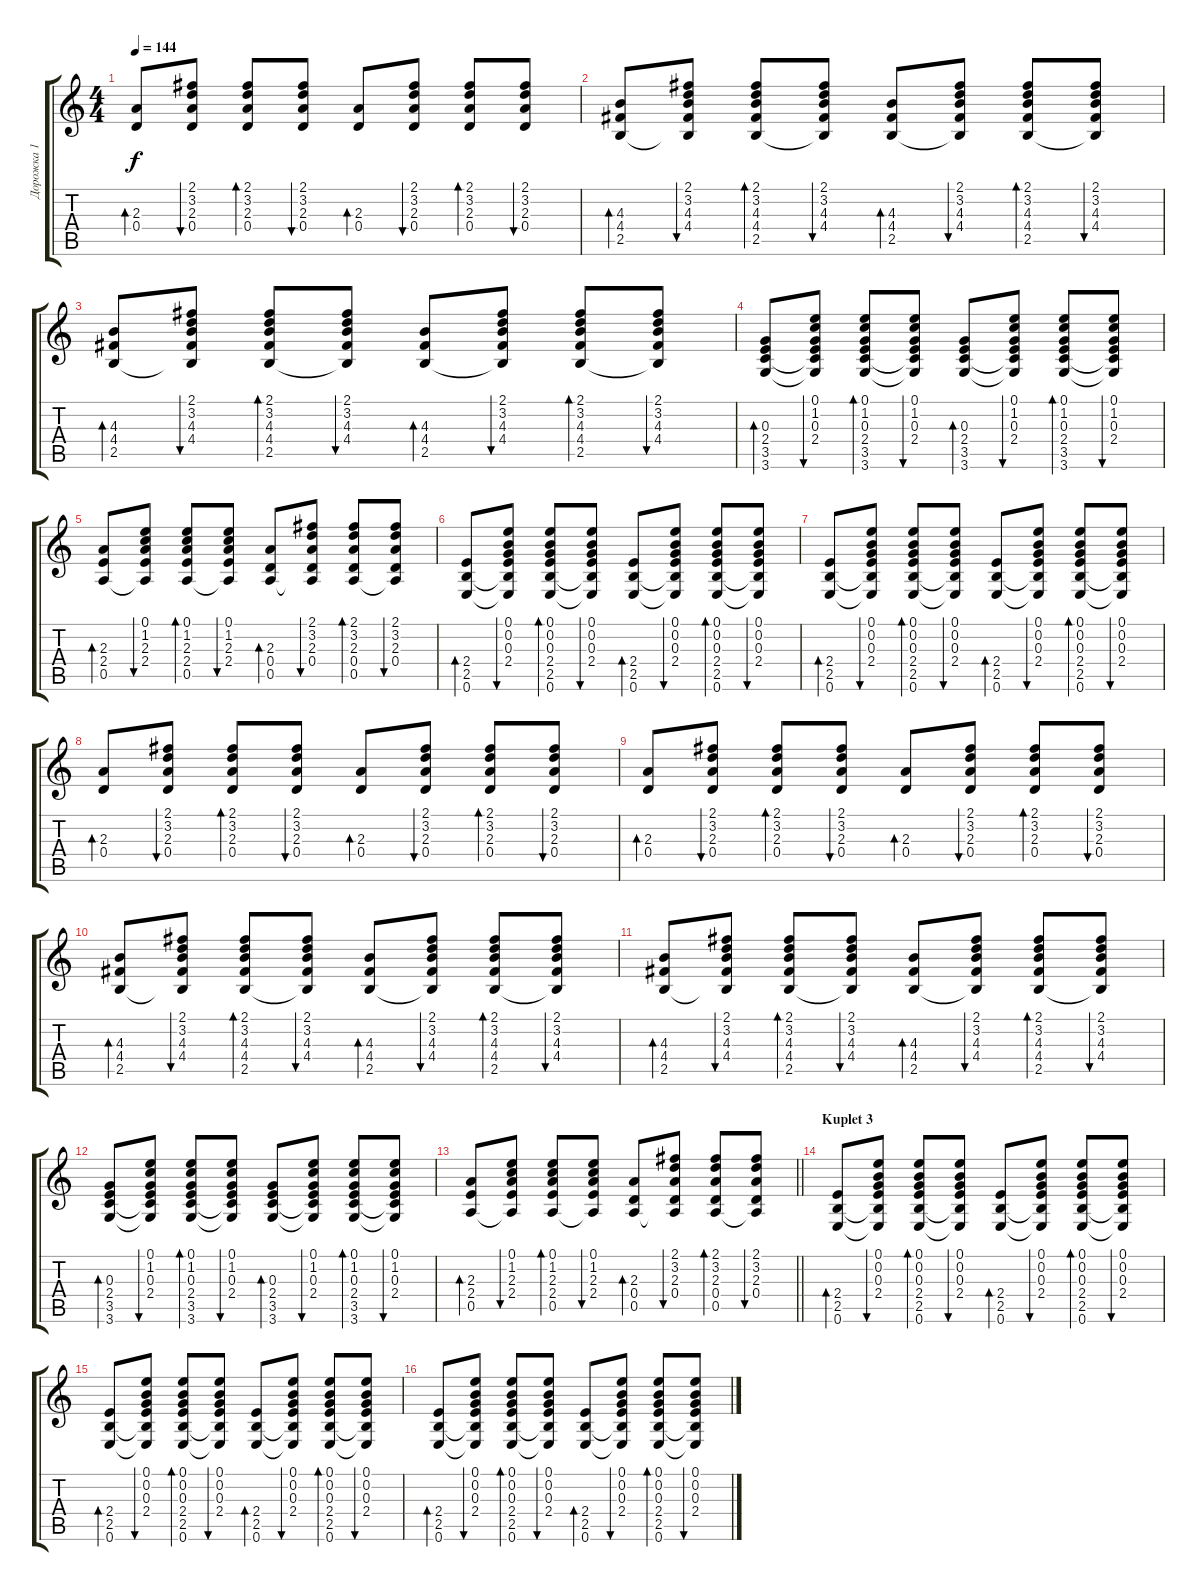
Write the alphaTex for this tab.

\track ("Дорожка 1" "Дорожка 1") {instrument acousticguitarsteel}
\staff {score tabs}
\tuning (E4 B3 G3 D3 A2 E2) {hide}
\ts (4 4)
\tempo 144
\clef g2
\ks c
(2.3 0.4).8{bd 60 dy f} (2.1 3.2 2.3 0.4).8{bu 60} (2.1 3.2 2.3 0.4).8{bd 60} (2.1 3.2 2.3 0.4).8{bu 60} (2.3 0.4).8{bd 60} (2.1 3.2 2.3 0.4).8{bu 60} (2.1 3.2 2.3 0.4).8{bd 60} (2.1 3.2 2.3 0.4).8{bu 60} |
(4.3 4.4 2.5).8{bd 60} (2.1 3.2 4.3 4.4 2.5{t}).8{bu 60} (2.1 3.2 4.3 4.4 2.5).8{bd 60} (2.1 3.2 4.3 4.4 2.5{t}).8{bu 60} (4.3 4.4 2.5).8{bd 60} (2.1 3.2 4.3 4.4 2.5{t}).8{bu 60} (2.1 3.2 4.3 4.4 2.5).8{bd 60} (2.1 3.2 4.3 4.4 2.5{t}).8{bu 60} |
(4.3 4.4 2.5).8{bd 60} (2.1 3.2 4.3 4.4 2.5{t}).8{bu 60} (2.1 3.2 4.3 4.4 2.5).8{bd 60} (2.1 3.2 4.3 4.4 2.5{t}).8{bu 60} (4.3 4.4 2.5).8{bd 60} (2.1 3.2 4.3 4.4 2.5{t}).8{bu 60} (2.1 3.2 4.3 4.4 2.5).8{bd 60} (2.1 3.2 4.3 4.4 2.5{t}).8{bu 60} |
(0.3 2.4 3.5 3.6).8{bd 60} (0.1 1.2 0.3 2.4 3.5{t} 3.6{t}).8{bu 60} (0.1 1.2 0.3 2.4 3.5 3.6).8{bd 60} (0.1 1.2 0.3 2.4 3.5{t} 3.6{t}).8{bu 60} (0.3 2.4 3.5 3.6).8{bd 60} (0.1 1.2 0.3 2.4 3.5{t} 3.6{t}).8{bu 60} (0.1 1.2 0.3 2.4 3.5 3.6).8{bd 60} (0.1 1.2 0.3 2.4 3.5{t} 3.6{t}).8{bu 60} |
(2.3 2.4 0.5).8{bd 60} (0.1 1.2 2.3 2.4 0.5{t}).8{bu 60} (0.1 1.2 2.3 2.4 0.5).8{bd 60} (0.1 1.2 2.3 2.4 0.5{t}).8{bu 60} (2.3 0.4 0.5).8{bd 60} (2.1 3.2 2.3 0.4 0.5{t}).8{bu 60} (2.1 3.2 2.3 0.4 0.5).8{bd 60} (2.1 3.2 2.3 0.4 0.5{t}).8{bu 60} |
(2.4 2.5 0.6).8{bd 60} (0.1 0.2 0.3 2.4 2.5{t} 0.6{t}).8{bu 60} (0.1 0.2 0.3 2.4 2.5 0.6).8{bd 60} (0.1 0.2 0.3 2.4 2.5{t} 0.6{t}).8{bu 60} (2.4 2.5 0.6).8{bd 60} (0.1 0.2 0.3 2.4 2.5{t} 0.6{t}).8{bu 60} (0.1 0.2 0.3 2.4 2.5 0.6).8{bd 60} (0.1 0.2 0.3 2.4 2.5{t} 0.6{t}).8{bu 60} |
(2.4 2.5 0.6).8{bd 60} (0.1 0.2 0.3 2.4 2.5{t} 0.6{t}).8{bu 60} (0.1 0.2 0.3 2.4 2.5 0.6).8{bd 60} (0.1 0.2 0.3 2.4 2.5{t} 0.6{t}).8{bu 60} (2.4 2.5 0.6).8{bd 60} (0.1 0.2 0.3 2.4 2.5{t} 0.6{t}).8{bu 60} (0.1 0.2 0.3 2.4 2.5 0.6).8{bd 60} (0.1 0.2 0.3 2.4 2.5{t} 0.6{t}).8{bu 60} |
(2.3 0.4).8{bd 60} (2.1 3.2 2.3 0.4).8{bu 60} (2.1 3.2 2.3 0.4).8{bd 60} (2.1 3.2 2.3 0.4).8{bu 60} (2.3 0.4).8{bd 60} (2.1 3.2 2.3 0.4).8{bu 60} (2.1 3.2 2.3 0.4).8{bd 60} (2.1 3.2 2.3 0.4).8{bu 60} |
(2.3 0.4).8{bd 60} (2.1 3.2 2.3 0.4).8{bu 60} (2.1 3.2 2.3 0.4).8{bd 60} (2.1 3.2 2.3 0.4).8{bu 60} (2.3 0.4).8{bd 60} (2.1 3.2 2.3 0.4).8{bu 60} (2.1 3.2 2.3 0.4).8{bd 60} (2.1 3.2 2.3 0.4).8{bu 60} |
(4.3 4.4 2.5).8{bd 60} (2.1 3.2 4.3 4.4 2.5{t}).8{bu 60} (2.1 3.2 4.3 4.4 2.5).8{bd 60} (2.1 3.2 4.3 4.4 2.5{t}).8{bu 60} (4.3 4.4 2.5).8{bd 60} (2.1 3.2 4.3 4.4 2.5{t}).8{bu 60} (2.1 3.2 4.3 4.4 2.5).8{bd 60} (2.1 3.2 4.3 4.4 2.5{t}).8{bu 60} |
(4.3 4.4 2.5).8{bd 60} (2.1 3.2 4.3 4.4 2.5{t}).8{bu 60} (2.1 3.2 4.3 4.4 2.5).8{bd 60} (2.1 3.2 4.3 4.4 2.5{t}).8{bu 60} (4.3 4.4 2.5).8{bd 60} (2.1 3.2 4.3 4.4 2.5{t}).8{bu 60} (2.1 3.2 4.3 4.4 2.5).8{bd 60} (2.1 3.2 4.3 4.4 2.5{t}).8{bu 60} |
(0.3 2.4 3.5 3.6).8{bd 60} (0.1 1.2 0.3 2.4 3.5{t} 3.6{t}).8{bu 60} (0.1 1.2 0.3 2.4 3.5 3.6).8{bd 60} (0.1 1.2 0.3 2.4 3.5{t} 3.6{t}).8{bu 60} (0.3 2.4 3.5 3.6).8{bd 60} (0.1 1.2 0.3 2.4 3.5{t} 3.6{t}).8{bu 60} (0.1 1.2 0.3 2.4 3.5 3.6).8{bd 60} (0.1 1.2 0.3 2.4 3.5{t} 3.6{t}).8{bu 60} |
\barLineRight lightlight
(2.3 2.4 0.5).8{bd 60} (0.1 1.2 2.3 2.4 0.5{t}).8{bu 60} (0.1 1.2 2.3 2.4 0.5).8{bd 60} (0.1 1.2 2.3 2.4 0.5{t}).8{bu 60} (2.3 0.4 0.5).8{bd 60} (2.1 3.2 2.3 0.4 0.5{t}).8{bu 60} (2.1 3.2 2.3 0.4 0.5).8{bd 60} (2.1 3.2 2.3 0.4 0.5{t}).8{bu 60} |
\section ("" "Kuplet 3")
(2.4 2.5 0.6).8{bd 60} (0.1 0.2 0.3 2.4 2.5{t} 0.6{t}).8{bu 60} (0.1 0.2 0.3 2.4 2.5 0.6).8{bd 60} (0.1 0.2 0.3 2.4 2.5{t} 0.6{t}).8{bu 60} (2.4 2.5 0.6).8{bd 60} (0.1 0.2 0.3 2.4 2.5{t} 0.6{t}).8{bu 60} (0.1 0.2 0.3 2.4 2.5 0.6).8{bd 60} (0.1 0.2 0.3 2.4 2.5{t} 0.6{t}).8{bu 60} |
(2.4 2.5 0.6).8{bd 60} (0.1 0.2 0.3 2.4 2.5{t} 0.6{t}).8{bu 60} (0.1 0.2 0.3 2.4 2.5 0.6).8{bd 60} (0.1 0.2 0.3 2.4 2.5{t} 0.6{t}).8{bu 60} (2.4 2.5 0.6).8{bd 60} (0.1 0.2 0.3 2.4 2.5{t} 0.6{t}).8{bu 60} (0.1 0.2 0.3 2.4 2.5 0.6).8{bd 60} (0.1 0.2 0.3 2.4 2.5{t} 0.6{t}).8{bu 60} |
(2.4 2.5 0.6).8{bd 60} (0.1 0.2 0.3 2.4 2.5{t} 0.6{t}).8{bu 60} (0.1 0.2 0.3 2.4 2.5 0.6).8{bd 60} (0.1 0.2 0.3 2.4 2.5{t} 0.6{t}).8{bu 60} (2.4 2.5 0.6).8{bd 60} (0.1 0.2 0.3 2.4 2.5{t} 0.6{t}).8{bu 60} (0.1 0.2 0.3 2.4 2.5 0.6).8{bd 60} (0.1 0.2 0.3 2.4 2.5{t} 0.6{t}).8{bu 60}
